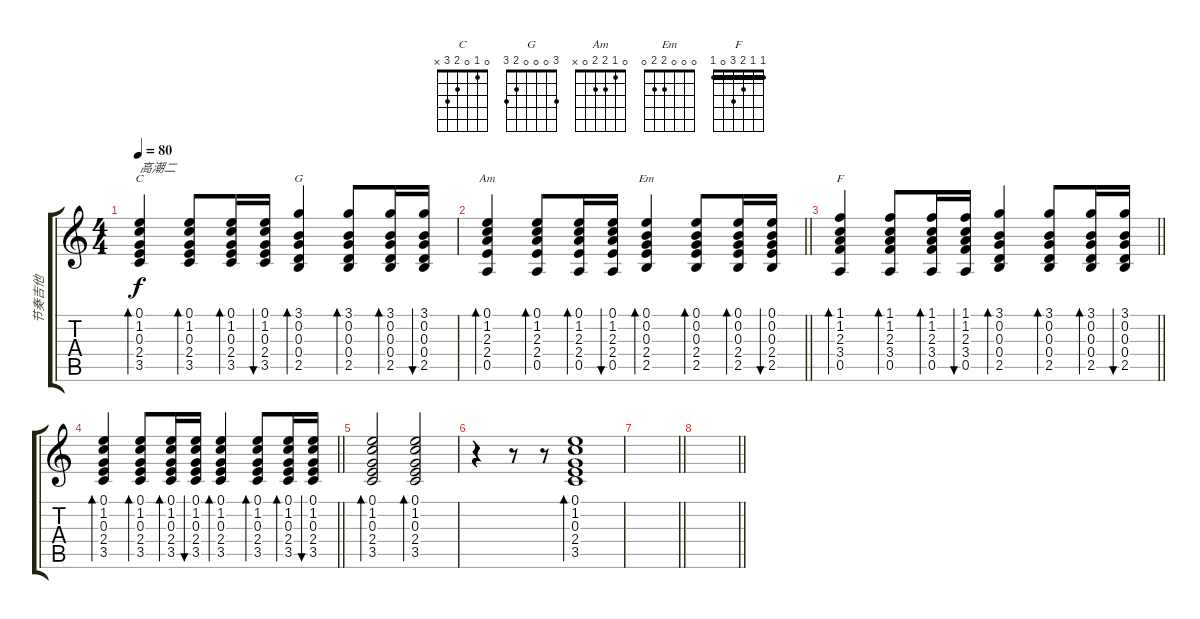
\track ("节奏吉他 " "节奏吉他 ") {instrument acousticguitarsteel}
\staff {score tabs}
\tuning (E4 B3 G3 D3 A2 E2) {hide}
\chord ("C" 0 1 0 2 3 x)
\chord ("G" 3 0 0 0 2 3)
\chord ("Am" 0 1 2 2 0 x)
\chord ("Em" 0 0 0 2 2 0)
\chord ("F" 1 1 2 3 0 1) {barre 1}
\ts (4 4)
\tempo 80
\clef g2
\ks c
(0.1 1.2 0.3 2.4 3.5).4{bd 60 ch "C" txt "高潮二" dy f} (0.1 1.2 0.3 2.4 3.5).8{bd 60} (0.1 1.2 0.3 2.4 3.5).16{bd 60} (0.1 1.2 0.3 2.4 3.5).16{bu 60} (3.1 0.2 0.3 0.4 2.5).4{bd 60 ch "G"} (3.1 0.2 0.3 0.4 2.5).8{bd 60} (3.1 0.2 0.3 0.4 2.5).16{bd 60} (3.1 0.2 0.3 0.4 2.5).16{bu 60} |
\barLineRight lightlight
(0.1 1.2 2.3 2.4 0.5).4{bd 60 ch "Am"} (0.1 1.2 2.3 2.4 0.5).8{bd 60} (0.1 1.2 2.3 2.4 0.5).16{bd 60} (0.1 1.2 2.3 2.4 0.5).16{bu 60} (0.1 0.2 0.3 2.4 2.5).4{bd 60 ch "Em"} (0.1 0.2 0.3 2.4 2.5).8{bd 60} (0.1 0.2 0.3 2.4 2.5).16{bd 60} (0.1 0.2 0.3 2.4 2.5).16{bu 60} |
\barLineRight lightlight
(1.1 1.2 2.3 3.4 0.5).4{bd 60 ch "F"} (1.1 1.2 2.3 3.4 0.5).8{bd 60} (1.1 1.2 2.3 3.4 0.5).16{bd 60} (1.1 1.2 2.3 3.4 0.5).16{bu 60} (3.1 0.2 0.3 0.4 2.5).4{bd 60} (3.1 0.2 0.3 0.4 2.5).8{bd 60} (3.1 0.2 0.3 0.4 2.5).16{bd 60} (3.1 0.2 0.3 0.4 2.5).16{bu 60} |
\barLineRight lightlight
(0.1 1.2 0.3 2.4 3.5).4{bd 60} (0.1 1.2 0.3 2.4 3.5).8{bd 60} (0.1 1.2 0.3 2.4 3.5).16{bd 60} (0.1 1.2 0.3 2.4 3.5).16{bu 60} (0.1 1.2 0.3 2.4 3.5).4{bd 60} (0.1 1.2 0.3 2.4 3.5).8{bd 60} (0.1 1.2 0.3 2.4 3.5).16{bd 60} (0.1 1.2 0.3 2.4 3.5).16{bu 60} |
(0.1 1.2 0.3 2.4 3.5).2{bd 240} (0.1 1.2 0.3 2.4 3.5).2{bd 240} |
r.4 r.8 r.8 (0.1 1.2 0.3 2.4 3.5).1{bd 240} |
\barLineRight lightlight
|
\barLineRight lightlight
